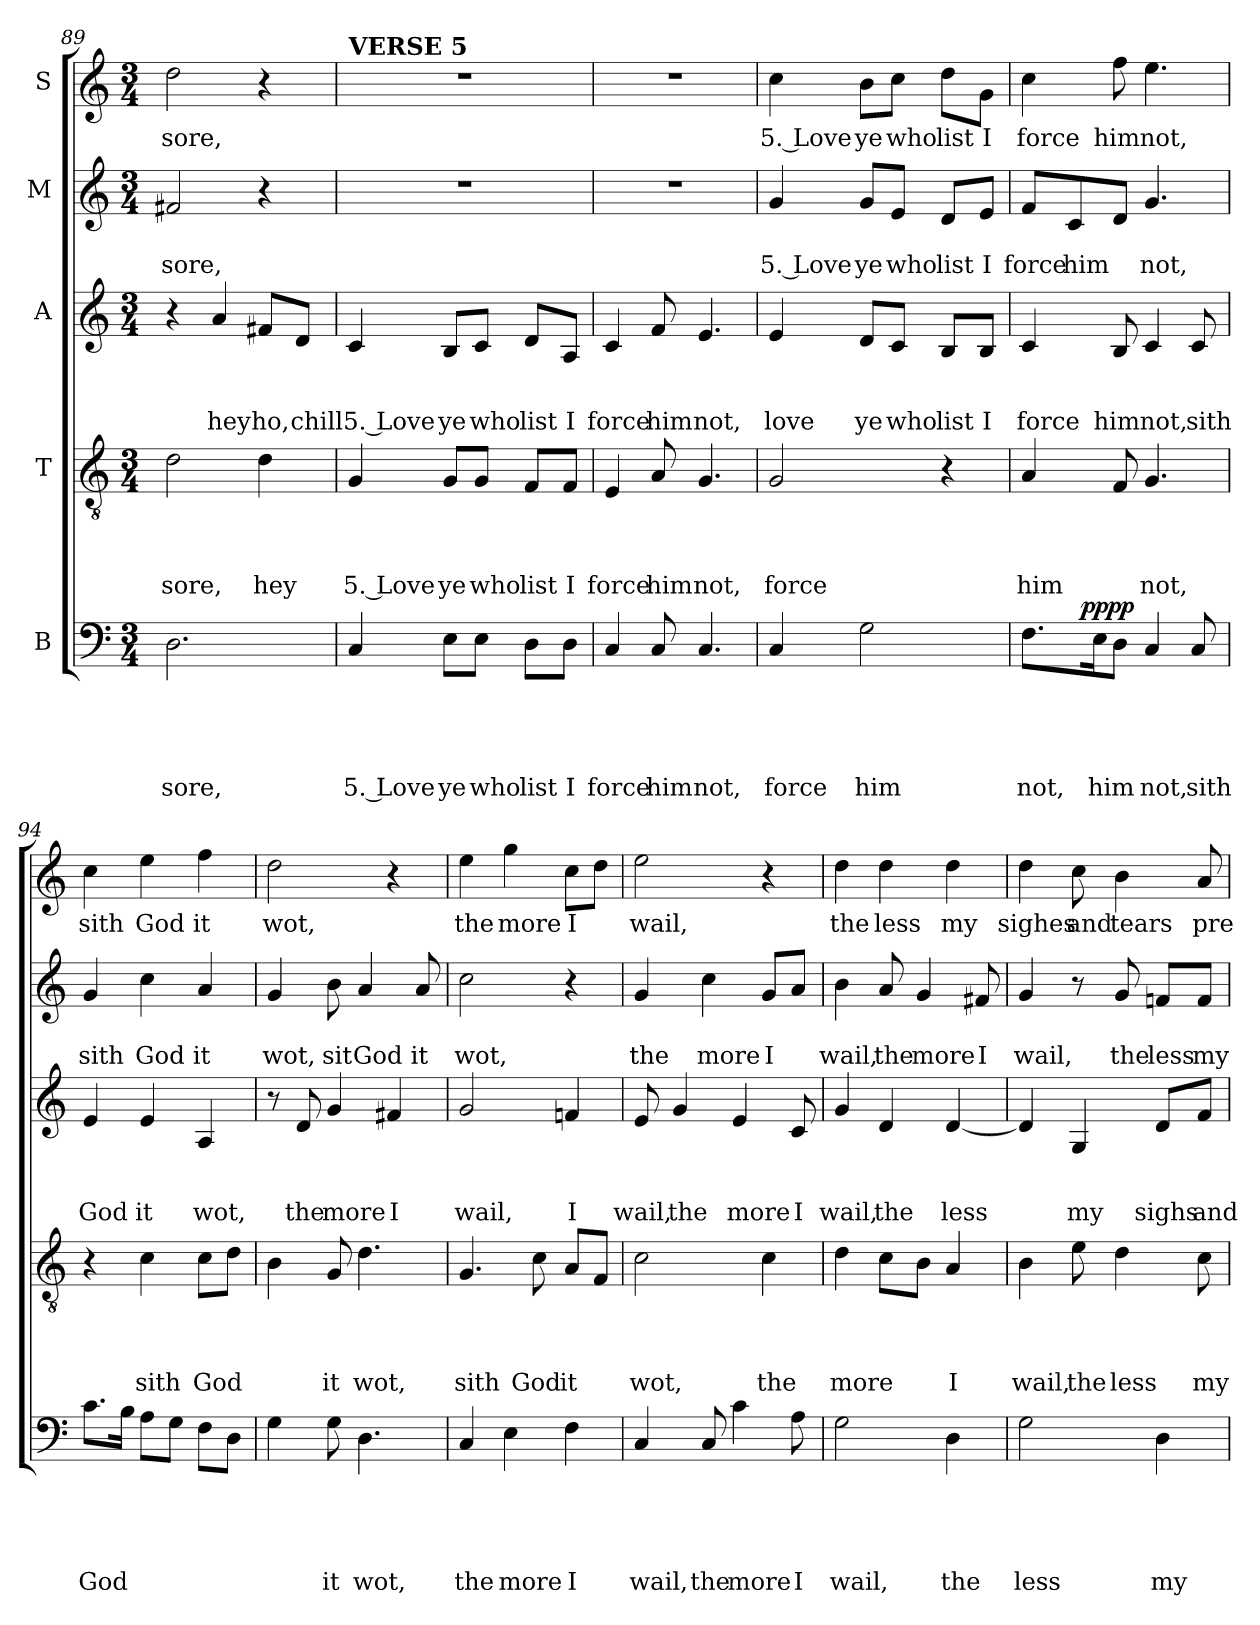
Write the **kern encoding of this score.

**kern	**text	**text	**text	**text	**text	**dynam	**kern	**text	**text	**text	**text	**kern	**text	**text	**text	**kern	**text	**text	**kern	**text
*part5	*part5	*part5	*part5	*part5	*part5	*part5	*part4	*part4	*part4	*part4	*part4	*part3	*part3	*part3	*part3	*part2	*part2	*part2	*part1	*part1
*staff5	*staff5	*staff5	*staff5	*staff5	*staff5	*staff5	*staff4	*staff4	*staff4	*staff4	*staff4	*staff3	*staff3	*staff3	*staff3	*staff2	*staff2	*staff2	*staff1	*staff1
*I"B	*	*	*	*	*	*	*I"T	*	*	*	*	*I"A	*	*	*	*I"M	*	*	*I"S	*
*clefF4	*	*	*	*	*	*	*clefGv2	*	*	*	*	*clefG2	*	*	*	*clefG2	*	*	*clefG2	*
*k[]	*	*	*	*	*	*	*k[]	*	*	*	*	*k[]	*	*	*	*k[]	*	*	*k[]	*
*C:	*	*	*	*	*	*	*C:	*	*	*	*	*C:	*	*	*	*C:	*	*	*C:	*
*M3/4	*	*	*	*	*	*	*M3/4	*	*	*	*	*M3/4	*	*	*	*M3/4	*	*	*M3/4	*
=89	=89	=89	=89	=89	=89	=89	=89	=89	=89	=89	=89	=89	=89	=89	=89	=89	=89	=89	=89	=89
!	!	!	!	!	!LO:LY:b	!	!	!	!	!	!LO:LY:b	!	!	!	!	!	!	!LO:LY:b	!	!LO:LY:b
2.D\	.	.	.	.	sore,	.	2d\	.	.	.	sore,	4r	.	.	.	2f#X/	.	sore,	2dd\	sore,
!	!	!	!	!	!	!	!	!	!	!	!	!	!	!	!LO:LY:b	!	!	!	!	!
.	.	.	.	.	.	.	.	.	.	.	.	4a/	.	.	hey	.	.	.	.	.
!	!	!	!	!	!	!	!	!	!	!	!LO:LY:b	!	!	!	!LO:LY:b	!	!	!	!	!
.	.	.	.	.	.	.	4d\	.	.	.	hey	8f#X/L	.	.	ho,	4r	.	.	4r	.
!	!	!	!	!	!	!	!	!	!	!	!	!	!	!	!LO:LY:b	!	!	!	!	!
.	.	.	.	.	.	.	.	.	.	.	.	8d/J	.	.	chill	.	.	.	.	.
!!LO:LB:g=z
=90	=90	=90	=90	=90	=90	=90	=90	=90	=90	=90	=90	=90	=90	=90	=90	=90	=90	=90	=90	=90
!	!	!	!	!	!	!	!	!	!	!	!	!	!	!	!	!	!	!	!LO:TX:a:B:t=VERSE 5	!
!	!	!	!	!	!LO:LY:b:rj	!	!	!	!	!	!LO:LY:b:rj	!	!	!	!LO:LY:b:rj	!LO:N:vis=1	!	!	!LO:N:vis=1	!
4C/	.	.	.	.	5. Love	.	4G/	.	.	.	5. Love	4c/	.	.	5. Love	2.r	.	.	2.r	.
!	!	!	!	!	!LO:LY:b	!	!	!	!	!	!LO:LY:b	!	!	!	!LO:LY:b	!	!	!	!	!
8E\L	.	.	.	.	ye	.	8G/L	.	.	.	ye	8B/L	.	.	ye	.	.	.	.	.
!	!	!	!	!	!LO:LY:b	!	!	!	!	!	!LO:LY:b	!	!	!	!LO:LY:b	!	!	!	!	!
8E\J	.	.	.	.	who	.	8G/J	.	.	.	who	8c/J	.	.	who	.	.	.	.	.
!	!	!	!	!	!LO:LY:b	!	!	!	!	!	!LO:LY:b	!	!	!	!LO:LY:b	!	!	!	!	!
8D\L	.	.	.	.	list	.	8F/L	.	.	.	list	8d/L	.	.	list	.	.	.	.	.
!	!	!	!	!	!LO:LY:b	!	!	!	!	!	!LO:LY:b	!	!	!	!LO:LY:b	!	!	!	!	!
8D\J	.	.	.	.	I	.	8F/J	.	.	.	I	8A/J	.	.	I	.	.	.	.	.
=91	=91	=91	=91	=91	=91	=91	=91	=91	=91	=91	=91	=91	=91	=91	=91	=91	=91	=91	=91	=91
!	!	!	!	!	!LO:LY:b	!	!	!	!	!	!LO:LY:b	!	!	!	!LO:LY:b	!LO:N:vis=1	!	!	!LO:N:vis=1	!
4C/	.	.	.	.	force	.	4E/	.	.	.	force	4c/	.	.	force	2.r	.	.	2.r	.
!	!	!	!	!	!LO:LY:b	!	!	!	!	!	!LO:LY:b	!	!	!	!LO:LY:b	!	!	!	!	!
8C/	.	.	.	.	him	.	8A/	.	.	.	him	8f/	.	.	him	.	.	.	.	.
!	!	!	!	!	!LO:LY:b	!	!	!	!	!	!LO:LY:b	!	!	!	!LO:LY:b	!	!	!	!	!
4.C/	.	.	.	.	not,	.	4.G/	.	.	.	not,	4.e/	.	.	not,	.	.	.	.	.
=92	=92	=92	=92	=92	=92	=92	=92	=92	=92	=92	=92	=92	=92	=92	=92	=92	=92	=92	=92	=92
!	!	!	!	!	!LO:LY:b	!	!	!	!	!	!LO:LY:b	!	!	!	!LO:LY:b	!	!	!LO:LY:b:rj	!	!LO:LY:b:rj
4C/	.	.	.	.	force	.	2G/	.	.	.	force	4e/	.	.	love	4g/	.	5. Love	4cc\	5. Love
!	!	!	!	!	!LO:LY:b	!	!	!	!	!	!	!	!	!	!LO:LY:b	!	!	!LO:LY:b	!	!LO:LY:b
2G\	.	.	.	.	him	.	.	.	.	.	.	8d/L	.	.	ye	8g/L	.	ye	8b\L	ye
!	!	!	!	!	!	!	!	!	!	!	!	!	!	!	!LO:LY:b	!	!	!LO:LY:b	!	!LO:LY:b
.	.	.	.	.	.	.	.	.	.	.	.	8c/J	.	.	who	8e/J	.	who	8cc\J	who
!	!	!	!	!	!	!	!	!	!	!	!	!	!	!	!LO:LY:b	!	!	!LO:LY:b	!	!LO:LY:b
.	.	.	.	.	.	.	4r	.	.	.	.	8B/L	.	.	list	8d/L	.	list	8dd\L	list
!	!	!	!	!	!	!	!	!	!	!	!	!	!	!	!LO:LY:b	!	!	!LO:LY:b	!	!LO:LY:b
.	.	.	.	.	.	.	.	.	.	.	.	8B/J	.	.	I	8e/J	.	I	8g\J	I
=93	=93	=93	=93	=93	=93	=93	=93	=93	=93	=93	=93	=93	=93	=93	=93	=93	=93	=93	=93	=93
!	!	!	!	!	!LO:LY:b	!	!	!	!	!	!LO:LY:b	!	!	!	!LO:LY:b	!	!	!LO:LY:b	!	!LO:LY:b
*^	*	*	*	*	*	*	*	*	*	*	*	*	*	*	*	*	*	*	*	*
8.F\L	8ryy	.	.	.	.	not,	.	4A/	.	.	.	him	4c/	.	.	force	8f/L	.	force	4cc\	force
!	!	!	!	!	!	!	!	!	!	!	!	!	!	!	!	!	!	!	!LO:LY:b	!	!
.	32ryy	.	.	.	.	.	.	.	.	.	.	.	.	.	.	.	8c/	.	him	.	.
!	!	!	!	!	!	!	!LO:DY:b	!	!	!	!	!	!	!	!	!	!	!	!	!	!
.	2ryy	.	.	.	.	.	pppp	.	.	.	.	.	.	.	.	.	.	.	.	.	.
!	!	!	!	!	!	!LO:LY:b	!	!	!	!	!	!	!	!	!	!	!	!	!	!	!
16E\k	.	.	.	.	.	him	.	.	.	.	.	.	.	.	.	.	.	.	.	.	.
!	!	!	!	!	!	!	!	!	!	!	!	!	!	!	!	!LO:LY:b	!	!	!	!	!LO:LY:b
8D\J	.	.	.	.	.	.	.	8F/	.	.	.	.	8B/	.	.	him	8d/J	.	.	8ff\	him
!	!	!	!	!	!	!LO:LY:b	!	!	!	!	!	!LO:LY:b	!	!	!	!LO:LY:b	!	!	!LO:LY:b	!	!LO:LY:b
4C/	.	.	.	.	.	not,	.	4.G/	.	.	.	not,	4c/	.	.	not,	4.g/	.	not,	4.ee\	not,
!	!	!	!	!	!	!LO:LY:b	!	!	!	!	!	!	!	!	!	!LO:LY:b	!	!	!	!	!
8C/	.	.	.	.	.	sith	.	.	.	.	.	.	8c/	.	.	sith	.	.	.	.	.
.	16.ryy	.	.	.	.	.	.	.	.	.	.	.	.	.	.	.	.	.	.	.	.
=94	=94	=94	=94	=94	=94	=94	=94	=94	=94	=94	=94	=94	=94	=94	=94	=94	=94	=94	=94	=94	=94
!	!	!	!	!	!	!LO:LY:b	!	!	!	!	!	!	!	!	!	!LO:LY:b	!	!	!LO:LY:b	!	!LO:LY:b
*v	*v	*	*	*	*	*	*	*	*	*	*	*	*	*	*	*	*	*	*	*	*
8.c\L	.	.	.	.	God	.	4r	.	.	.	.	4e/	.	.	God	4g/	.	sith	4cc\	sith
16B\Jk	.	.	.	.	.	.	.	.	.	.	.	.	.	.	.	.	.	.	.	.
!	!	!	!	!	!	!	!	!	!	!	!LO:LY:b	!	!	!	!LO:LY:b	!	!	!LO:LY:b	!	!LO:LY:b
8A\L	.	.	.	.	.	.	4c\	.	.	.	sith	4e/	.	.	it	4cc\	.	God	4ee\	God
8G\J	.	.	.	.	.	.	.	.	.	.	.	.	.	.	.	.	.	.	.	.
!	!	!	!	!	!	!	!	!	!	!	!LO:LY:b	!	!	!	!LO:LY:b	!	!	!LO:LY:b	!	!LO:LY:b
8F\L	.	.	.	.	.	.	8c\L	.	.	.	God	4A/	.	.	wot,	4a/	.	it	4ff\	it
8D\J	.	.	.	.	.	.	8d\J	.	.	.	.	.	.	.	.	.	.	.	.	.
!!LO:PB:g=z
=95	=95	=95	=95	=95	=95	=95	=95	=95	=95	=95	=95	=95	=95	=95	=95	=95	=95	=95	=95	=95
!	!	!	!	!	!	!	!	!	!	!	!	!	!	!	!	!	!	!LO:LY:b	!	!LO:LY:b
4G\	.	.	.	.	.	.	4B\	.	.	.	.	8r	.	.	.	4g/	.	wot,	2dd\	wot,
!	!	!	!	!	!	!	!	!	!	!	!	!	!	!	!LO:LY:b	!	!	!	!	!
.	.	.	.	.	.	.	.	.	.	.	.	8d/	.	.	the	.	.	.	.	.
!	!	!	!	!	!LO:LY:b	!	!	!	!	!	!LO:LY:b	!	!	!	!LO:LY:b	!	!	!LO:LY:b	!	!
8G\	.	.	.	.	it	.	8G/	.	.	.	it	4g/	.	.	more	8b\	.	sit	.	.
!	!	!	!	!	!LO:LY:b	!	!	!	!	!	!LO:LY:b	!	!	!	!	!	!	!LO:LY:b	!	!
4.D\	.	.	.	.	wot,	.	4.d\	.	.	.	wot,	.	.	.	.	4a/	.	God	.	.
!	!	!	!	!	!	!	!	!	!	!	!	!	!	!	!LO:LY:b	!	!	!	!	!
.	.	.	.	.	.	.	.	.	.	.	.	4f#X/	.	.	I	.	.	.	4r	.
!	!	!	!	!	!	!	!	!	!	!	!	!	!	!	!	!	!	!LO:LY:b	!	!
.	.	.	.	.	.	.	.	.	.	.	.	.	.	.	.	8a/	.	it	.	.
=96	=96	=96	=96	=96	=96	=96	=96	=96	=96	=96	=96	=96	=96	=96	=96	=96	=96	=96	=96	=96
!	!	!	!	!	!LO:LY:b	!	!	!	!	!	!LO:LY:b	!	!	!	!LO:LY:b	!	!	!LO:LY:b	!	!LO:LY:b
4C/	.	.	.	.	the	.	4.G/	.	.	.	sith	2g/	.	.	wail,	2cc\	.	wot,	4ee\	the
!	!	!	!	!	!LO:LY:b	!	!	!	!	!	!	!	!	!	!	!	!	!	!	!LO:LY:b
4E\	.	.	.	.	more	.	.	.	.	.	.	.	.	.	.	.	.	.	4gg\	more
!	!	!	!	!	!	!	!	!	!	!	!LO:LY:b	!	!	!	!	!	!	!	!	!
.	.	.	.	.	.	.	8c\	.	.	.	God	.	.	.	.	.	.	.	.	.
!	!	!	!	!	!LO:LY:b	!	!	!	!	!	!LO:LY:b	!	!	!	!LO:LY:b	!	!	!	!	!LO:LY:b:rj
4F\	.	.	.	.	I	.	8A/L	.	.	.	it	4fn/	.	.	I	4r	.	.	8cc\L	I
.	.	.	.	.	.	.	8F/J	.	.	.	.	.	.	.	.	.	.	.	8dd\J	.
=97	=97	=97	=97	=97	=97	=97	=97	=97	=97	=97	=97	=97	=97	=97	=97	=97	=97	=97	=97	=97
!	!	!	!	!	!LO:LY:b	!	!	!	!	!	!LO:LY:b	!	!	!	!LO:LY:b	!	!	!LO:LY:b	!	!LO:LY:b
4C/	.	.	.	.	wail,	.	2c\	.	.	.	wot,	8e/	.	.	wail,	4g/	.	the	2ee\	wail,
!	!	!	!	!	!	!	!	!	!	!	!	!	!	!	!LO:LY:b	!	!	!	!	!
.	.	.	.	.	.	.	.	.	.	.	.	4g/	.	.	the	.	.	.	.	.
!	!	!	!	!	!LO:LY:b	!	!	!	!	!	!	!	!	!	!	!	!	!LO:LY:b	!	!
8C/	.	.	.	.	the	.	.	.	.	.	.	.	.	.	.	4cc\	.	more	.	.
!	!	!	!	!	!LO:LY:b	!	!	!	!	!	!	!	!	!	!LO:LY:b	!	!	!	!	!
4c\	.	.	.	.	more	.	.	.	.	.	.	4e/	.	.	more	.	.	.	.	.
!	!	!	!	!	!	!	!	!	!	!	!LO:LY:b	!	!	!	!	!	!	!LO:LY:b:rj	!	!
.	.	.	.	.	.	.	4c\	.	.	.	the	.	.	.	.	8g/L	.	I	4r	.
!	!	!	!	!	!LO:LY:b	!	!	!	!	!	!	!	!	!	!LO:LY:b	!	!	!	!	!
8A\	.	.	.	.	I	.	.	.	.	.	.	8c/	.	.	I	8a/J	.	.	.	.
=98	=98	=98	=98	=98	=98	=98	=98	=98	=98	=98	=98	=98	=98	=98	=98	=98	=98	=98	=98	=98
!	!	!	!	!	!LO:LY:b	!	!	!	!	!	!LO:LY:b	!	!	!	!LO:LY:b	!	!	!LO:LY:b	!	!LO:LY:b
2G\	.	.	.	.	wail,	.	4d\	.	.	.	more	4g/	.	.	wail,	4b\	.	wail,	4dd\	the
!	!	!	!	!	!	!	!	!	!	!	!	!	!	!	!LO:LY:b	!	!	!LO:LY:b	!	!LO:LY:b
.	.	.	.	.	.	.	8c\L	.	.	.	.	4d/	.	.	the	8a/	.	the	4dd\	less
!	!	!	!	!	!	!	!	!	!	!	!	!	!	!	!	!	!	!LO:LY:b	!	!
.	.	.	.	.	.	.	8B\J	.	.	.	.	.	.	.	.	4g/	.	more	.	.
!	!	!	!	!	!LO:LY:b	!	!	!	!	!	!LO:LY:b	!	!	!	!LO:LY:b	!	!	!	!	!LO:LY:b
4D\	.	.	.	.	the	.	4A/	.	.	.	I	[<4d/	.	.	less	.	.	.	4dd\	my
!	!	!	!	!	!	!	!	!	!	!	!	!	!	!	!	!	!	!LO:LY:b	!	!
.	.	.	.	.	.	.	.	.	.	.	.	.	.	.	.	8f#X/	.	I	.	.
=99	=99	=99	=99	=99	=99	=99	=99	=99	=99	=99	=99	=99	=99	=99	=99	=99	=99	=99	=99	=99
!	!	!	!	!	!LO:LY:b	!	!	!	!	!	!LO:LY:b	!	!	!	!	!	!	!LO:LY:b	!	!LO:LY:b
2G\	.	.	.	.	less	.	4B\	.	.	.	wail,	4d/]	.	.	.	4g/	.	wail,	4dd\	sighes
!	!	!	!	!	!	!	!	!	!	!	!LO:LY:b	!	!	!	!LO:LY:b	!	!	!	!	!LO:LY:b
.	.	.	.	.	.	.	8e\	.	.	.	the	4G/	.	.	my	8r	.	.	8cc\	and
!	!	!	!	!	!	!	!	!	!	!	!LO:LY:b	!	!	!	!	!	!	!LO:LY:b	!	!LO:LY:b
.	.	.	.	.	.	.	4d\	.	.	.	less	.	.	.	.	8g/	.	the	4b\	tears
!	!	!	!	!	!LO:LY:b	!	!	!	!	!	!	!	!	!	!LO:LY:b	!	!	!LO:LY:b	!	!
4D\	.	.	.	.	my	.	.	.	.	.	.	8d/L	.	.	sighs	8fn/L	.	less	.	.
!	!	!	!	!	!	!	!	!	!	!	!LO:LY:b	!	!	!	!LO:LY:b	!	!	!LO:LY:b	!	!LO:LY:b
.	.	.	.	.	.	.	8c\	.	.	.	my	8f/J	.	.	and	8f/J	.	my	8a/	pre-
=	=	=	=	=	=	=	=	=	=	=	=	=	=	=	=	=	=	=	=	=
*-	*-	*-	*-	*-	*-	*-	*-	*-	*-	*-	*-	*-	*-	*-	*-	*-	*-	*-	*-	*-
